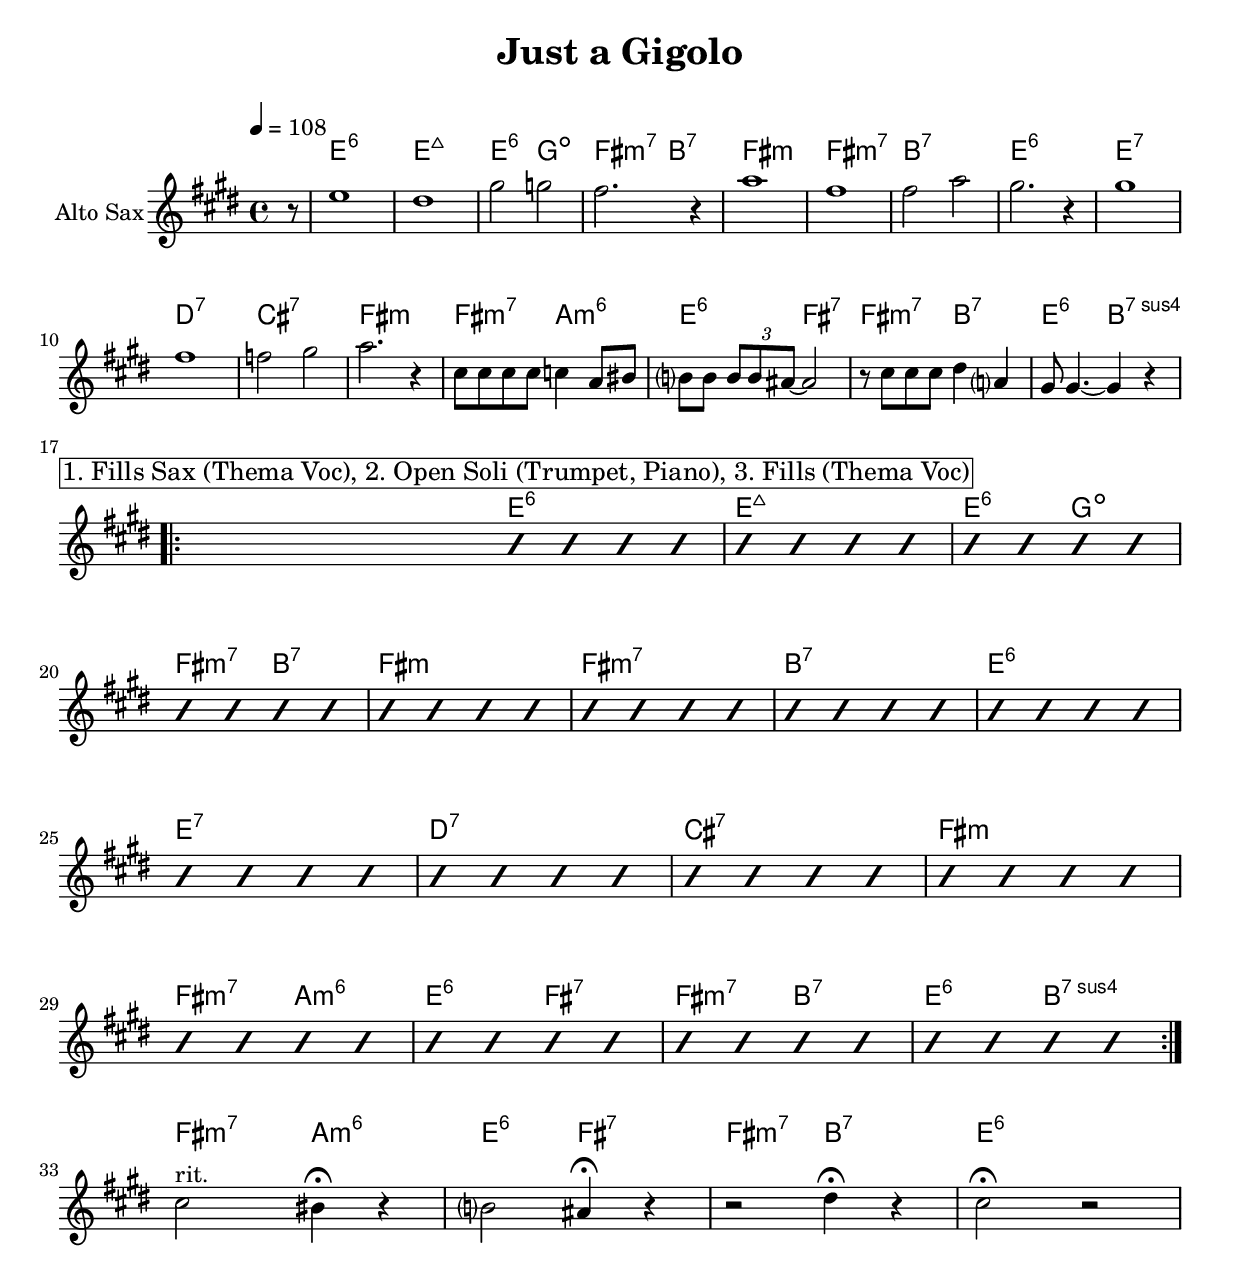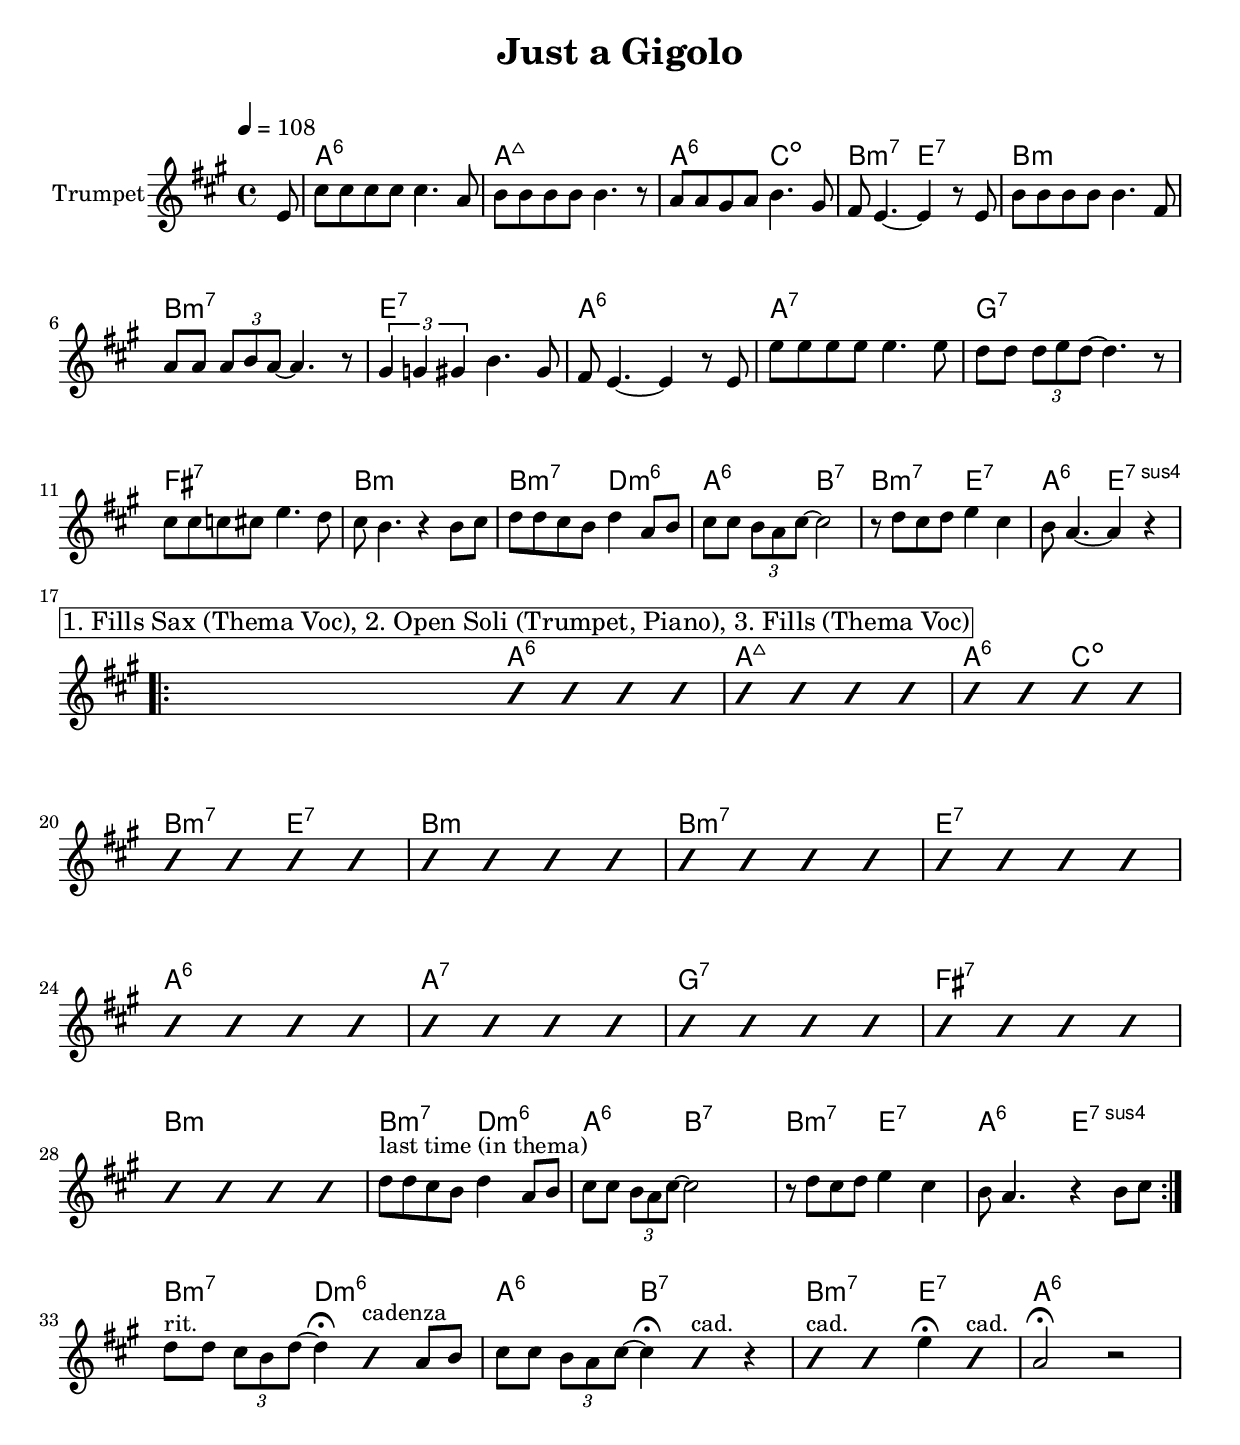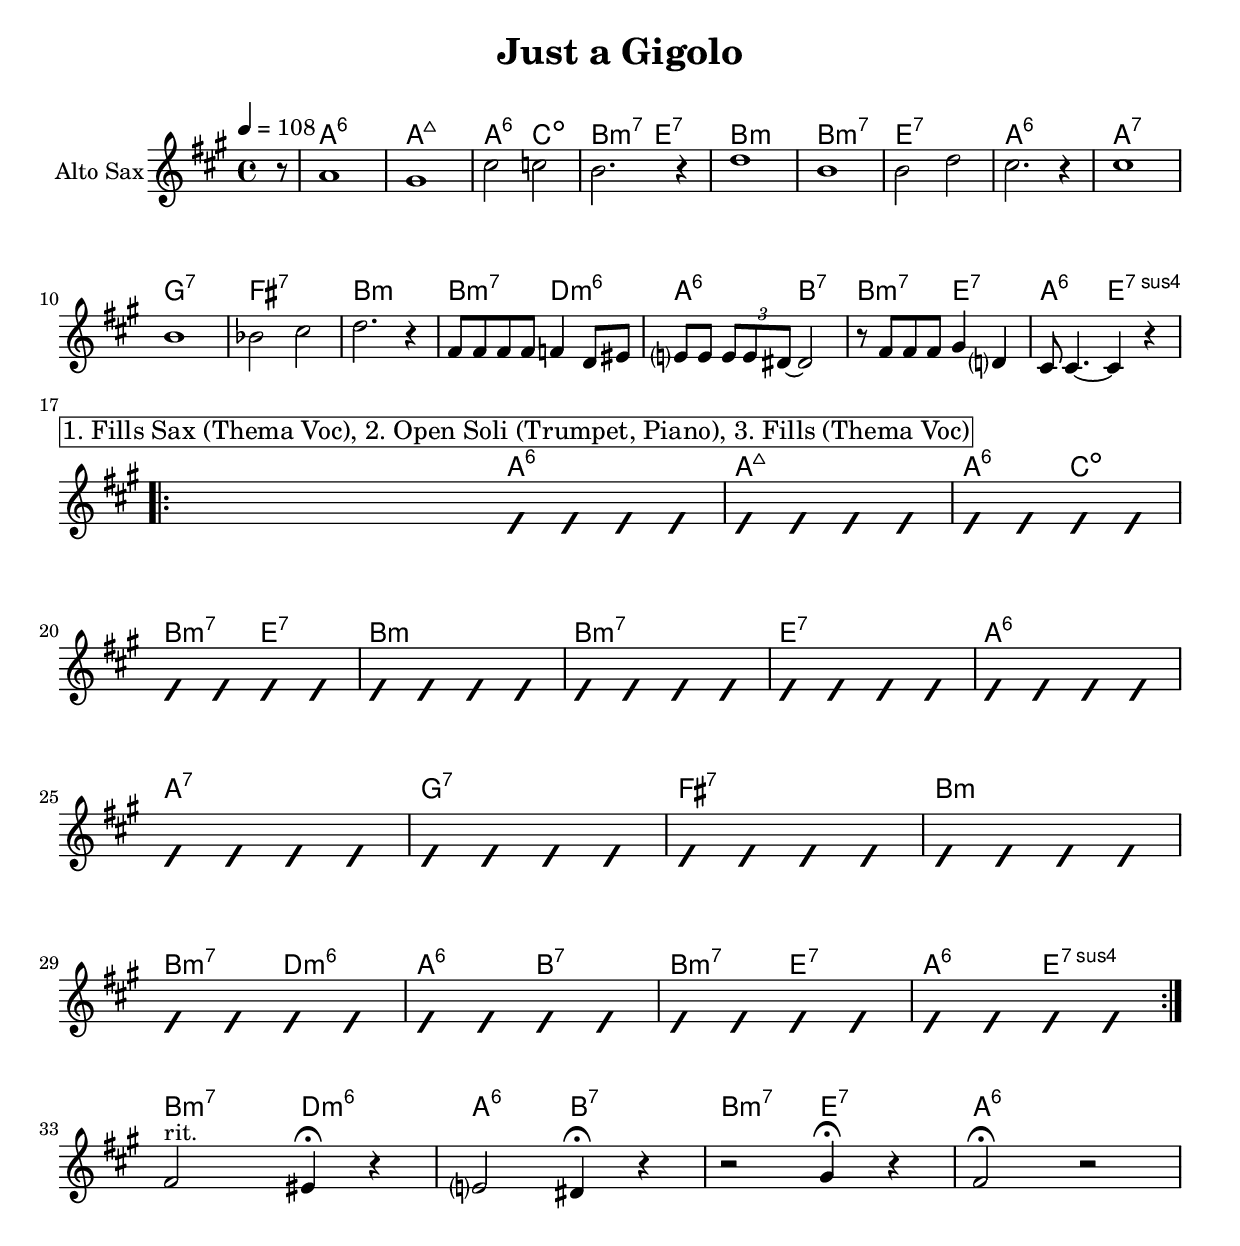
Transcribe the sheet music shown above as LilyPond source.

#(ly:set-option 'relative-includes #t)
\version "2.18.0"
\include "lib.ly"

\header {
  title = "Just a Gigolo"
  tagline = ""
}

\paper {
  markup-system-spacing #'padding = #3 %space after title
}

global = {
  \time 4/4
  \key g \major
  \clef "violin"
  \set Score.skipBars = ##t % combine multi-rests
  \accidentalStyle "modern-voice-cautionary" % print some reduntant accidentals in parenthesis, e.g. (#)
}

structure = {
  \tempo 4 = 108
  \partial 8 s8
  s1*16
  s1*16
  s1^"rit."
  s1*3
}

remarks = \lyricmode {
  \skip 8
  \skip 1*16
  \markupBox "1. Fills Sax (Thema Voc), 2. Open Soli (Trumpet, Piano), 3. Fills (Thema Voc)"
}

chorusChords = \chordmode {
  g1:6 g:maj7 g2:6 bes:dim a:m7 d:7
  a1:m a:m7 d:7 g:6
  g:7 f:7 e:7 a:m
  a2:m7 c:m6 g:6 a:7 a:m7 d:7 g:6 d:7sus4
}

codaChordsTp = \chordmode {
  a2:m7 c:m6 s4 g2:6 a:7 s4 a2:m7 d:7 g:6
}

codaChordsAs = \chordmode {
  a2:m7 c:m6 g2:6 a:7 a2:m7 d:7 g:6
}


theChords = {
  \partial 8 s8
  \chorusChords
  \set Score.proportionalNotationDuration = #(ly:make-moment 1 8 )
  \chorusChords
  \unset Score.proportionalNotationDuration
}

trumpetChords = \transpose bes c {\theChords \codaChordsTp}
altoChords = \transpose es c {\theChords \codaChordsAs}

slTp = \relative c''' { a4 }
slAs = \relative c'' { d4 }
slbTp = \repeat unfold 4 \slTp
slbAs = \repeat unfold 4 \slAs

trumpet = \transpose bes c \relative c''' {
  \global
  \set Staff.instrumentName = #"Trumpet"
  \partial 8 d,8
  b' b b b b4. g8 | a a a a a4. r8 | g8 g fis g a4. fis8 | e d4.~ d4 r8 d8 |
  a' a a a a4. e8 | g g \tuplet 3/2 {g a g~} g4. r8 | \tuplet 3/2 {fis4 f fis} a4. fis8 | e d4.~ d4 r8 d8 |
  d' d d d d4. d8 | c c \tuplet 3/2 {c d c~} c4. r8 | b b bes b d4. c8 | b a4. r4 a8 b |
  c c b a c4 g8 a | b b \tuplet 3/2 {a g b~} b2 | r8 c b c d4 b | a8 g4.~ g4 r |

  \repeat volta 2 {
    \slash
    \repeat unfold 12 \slbTp
    \endSlash
    c8^"last time (in thema)" c b a c4 g8 a | b b \tuplet 3/2 {a g b~} b2 | r8 c b c d4 b | a8 g4. r4 a8 b |
  }
  c c \tuplet 3/2 {b a c~} c4\fermata
     \cadenzaOn \slash a4^"cadenza" \endSlash \cadenzaOff
   g8 a | b b \tuplet 3/2 {a g b~} b4\fermata
     \cadenzaOn \slash a4^"cad." \endSlash \cadenzaOff
   r4 | \slash a4^"cad." a4 \endSlash d4\fermata \slash a4^"cad." \endSlash | g2\fermata r2 |
}


breaksTp = {
  \partial 8
  s8
  s1*16 \break
  s1*16 \break
}

altoSax = \transpose es c \relative c''' {
  \global
  \set Staff.instrumentName = #"Alto Sax"
  \partial 8 r8
  g1 | fis | b2 bes | a2. r4 |
  c1 | a | a2 c | b2. r4 |
  b1 | a | as2 b | c2. r4 |
  e,8 e e e es4 c8 dis | d d \tuplet 3/2 {d d cis~} cis2 | r8 e e e fis4 c | b8 b4.~ b4 r

  \repeat volta 2 {
    \slash
    \repeat unfold 16 \slbAs
    \endSlash
  }
  
  e2 dis4\fermata r | d2 cis4\fermata r | r2 fis4\fermata r | e2\fermata r | 
}

breaksAs = {
  \partial 8
  s8
  s1*16 \break
  s1*16 \break
}

% \book {
%   \score {
%     % \midi { }
%     <<
%       \lyricsAbove \remarks
%       \new ChordNames \trumpetChords
%       \new Staff = "trumpet" <<
%         \structure
%         \trumpet
%       >>
%       % \new Staff \trumpet
%       \new ChordNames \altoChords
%       \new Staff = "altoSax" <<
%         \altoSax
%       >>
%     >>
%   }
% }
\book {
  \bookOutputSuffix "tp"
  \paper {
    system-system-spacing #'basic-distance = #16 % increase space
    % fit on one page
    % system-system-spacing = #'(
    %   (basic-distance . 10)
    %   (minimum-distance . 0)
    %   (padding . 0)
    %   (stretchability . 0))
  }
  \score {
    <<
      \lyricsAbove \remarks
      \new ChordNames \trumpetChords
      \new Staff = "trumpet" <<
        \structure
        \breaksTp
        \trumpet
      >>
    >>
  }
}
\book {
  \bookOutputSuffix "as"
  \paper {
    system-system-spacing #'basic-distance = #16 % increase space
  }
  \score {
    <<
      \lyricsAbove \remarks
      \new ChordNames \altoChords
      \new Staff = "altoSax" <<
        \structure
        \breaksAs
        \altoSax
      >>
    >>
  }
}

tenorSax = \transpose bes es \altoSax
tenorChords = \transpose bes es \altoChords
\book {
  \bookOutputSuffix "ts"
  \paper {
    system-system-spacing #'basic-distance = #16 % increase space
  }
  \score {
    <<
      \lyricsAbove \remarks
      \new ChordNames \tenorChords
      \new Staff = "tenorSax" <<
        \structure
        \breaksAs
        \tenorSax
      >>
    >>
  }
}
